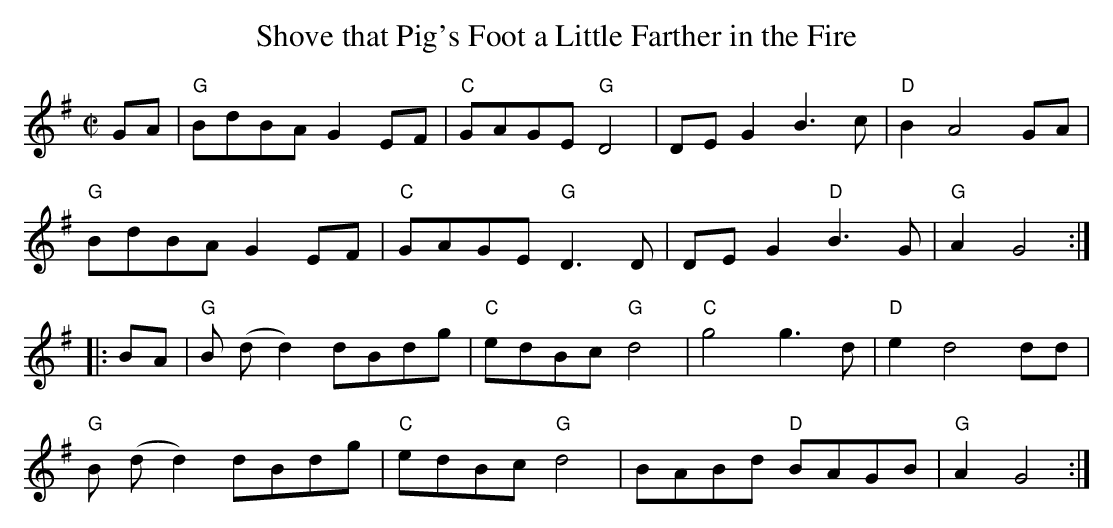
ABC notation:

X:1
T:Shove that Pig's Foot a Little Farther in the Fire
M:C|
K:G
GA|"G"BdBA G2 EF|"C"GAGE "G"D4|DE G2 B3c|"D"B2 A4 GA|
"G"BdBA G2 EF|"C"GAGE "G"D3D|DE G2 "D"B3G|"G"A2  G4:|
|:BA|"G"B (dd2)  dBdg|"C"edBc "G"d4|"C"g4g3d|"D"e2 d4 dd|
"G"B (dd2)  dBdg|"C"edBc "G"d4|BABd  "D"BAGB|"G"A2 G4:|
